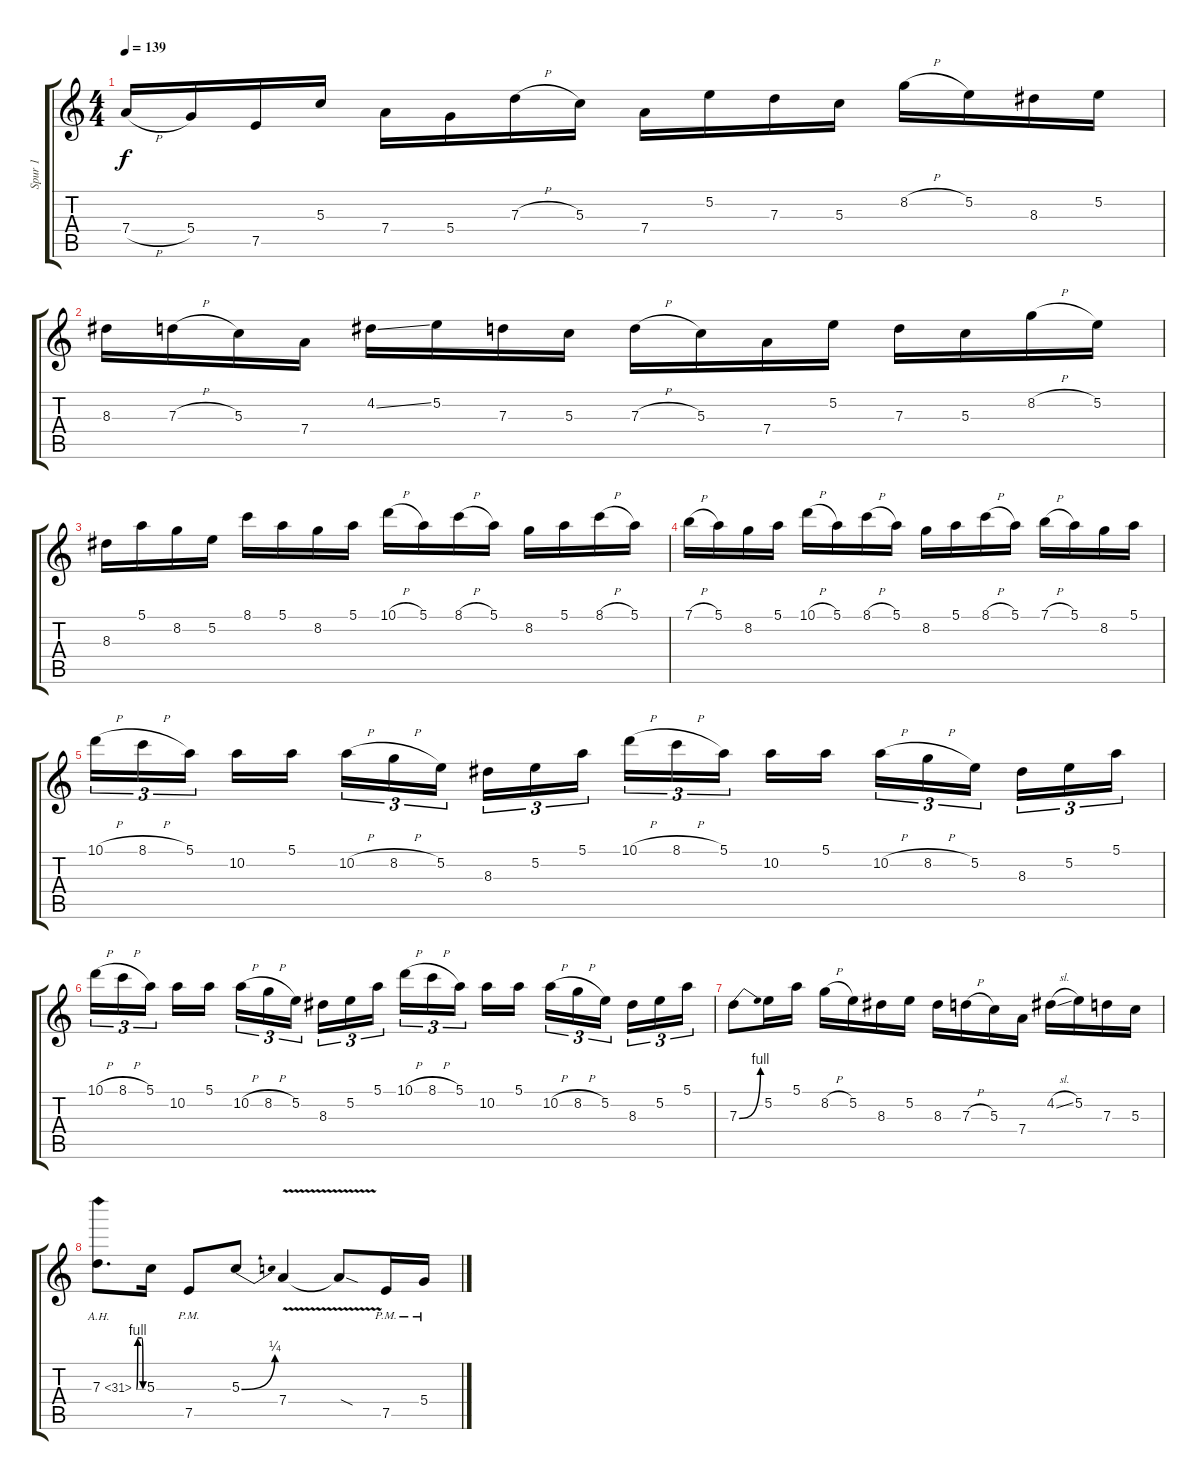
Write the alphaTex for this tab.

\track ("Spur 1" "Spur 1") {instrument overdrivenguitar}
\staff {score tabs}
\tuning (E4 B3 G3 D3 A2 E2) {hide}
\ts (4 4)
\tempo 139
\clef g2
\ks c
7.4{h}.16{dy f} 5.4.16 7.5.16 5.3.16 7.4.16 5.4.16 7.3{h}.16 5.3.16 7.4.16 5.2.16 7.3.16 5.3.16 8.2{h}.16 5.2.16 8.3.16 5.2.16 |
8.3.16 7.3{h}.16 5.3.16 7.4.16 4.2{ss}.16 5.2.16 7.3.16 5.3.16 7.3{h}.16 5.3.16 7.4.16 5.2.16 7.3.16 5.3.16 8.2{h}.16 5.2.16 |
8.3.16 5.1.16 8.2.16 5.2.16 8.1.16 5.1.16 8.2.16 5.1.16 10.1{h}.16 5.1.16 8.1{h}.16 5.1.16 8.2.16 5.1.16 8.1{h}.16 5.1.16 |
7.1{h}.16 5.1.16 8.2.16 5.1.16 10.1{h}.16 5.1.16 8.1{h}.16 5.1.16 8.2.16 5.1.16 8.1{h}.16 5.1.16 7.1{h}.16 5.1.16 8.2.16 5.1.16 |
10.1{h}.16{tu (3 2)} 8.1{h}.16{tu (3 2)} 5.1.16{tu (3 2) beam splitsecondary} 10.2.16 5.1.16 10.2{h}.16{tu (3 2)} 8.2{h}.16{tu (3 2)} 5.2.16{tu (3 2) beam splitsecondary} 8.3.16{tu (3 2)} 5.2.16{tu (3 2)} 5.1.16{tu (3 2)} 10.1{h}.16{tu (3 2)} 8.1{h}.16{tu (3 2)} 5.1.16{tu (3 2) beam splitsecondary} 10.2.16 5.1.16 10.2{h}.16{tu (3 2)} 8.2{h}.16{tu (3 2)} 5.2.16{tu (3 2) beam splitsecondary} 8.3.16{tu (3 2)} 5.2.16{tu (3 2)} 5.1.16{tu (3 2)} |
10.1{h}.16{tu (3 2)} 8.1{h}.16{tu (3 2)} 5.1.16{tu (3 2) beam splitsecondary} 10.2.16 5.1.16 10.2{h}.16{tu (3 2)} 8.2{h}.16{tu (3 2)} 5.2.16{tu (3 2) beam splitsecondary} 8.3.16{tu (3 2)} 5.2.16{tu (3 2)} 5.1.16{tu (3 2)} 10.1{h}.16{tu (3 2)} 8.1{h}.16{tu (3 2)} 5.1.16{tu (3 2) beam splitsecondary} 10.2.16 5.1.16 10.2{h}.16{tu (3 2)} 8.2{h}.16{tu (3 2)} 5.2.16{tu (3 2) beam splitsecondary} 8.3.16{tu (3 2)} 5.2.16{tu (3 2)} 5.1.16{tu (3 2)} |
7.3{be (bend 0 0 60 4)}.8 5.2.16 5.1.16 8.2{h}.16 5.2.16 8.3.16 5.2.16 8.3.16 7.3{h}.16 5.3.16 7.4.16 4.2{sl}.16 5.2.16 7.3.16 5.3.16 |
7.3{be (custom 0 0 10 4 45 4 49 4 60 0) ah 24}.8{d} 5.3.16 7.5{pm}.8 5.3{be (bend 0 0 60 1)}.8 7.4{v}.4 7.4{sod t}.8 7.5{pm}.16 5.4{pm}.16
